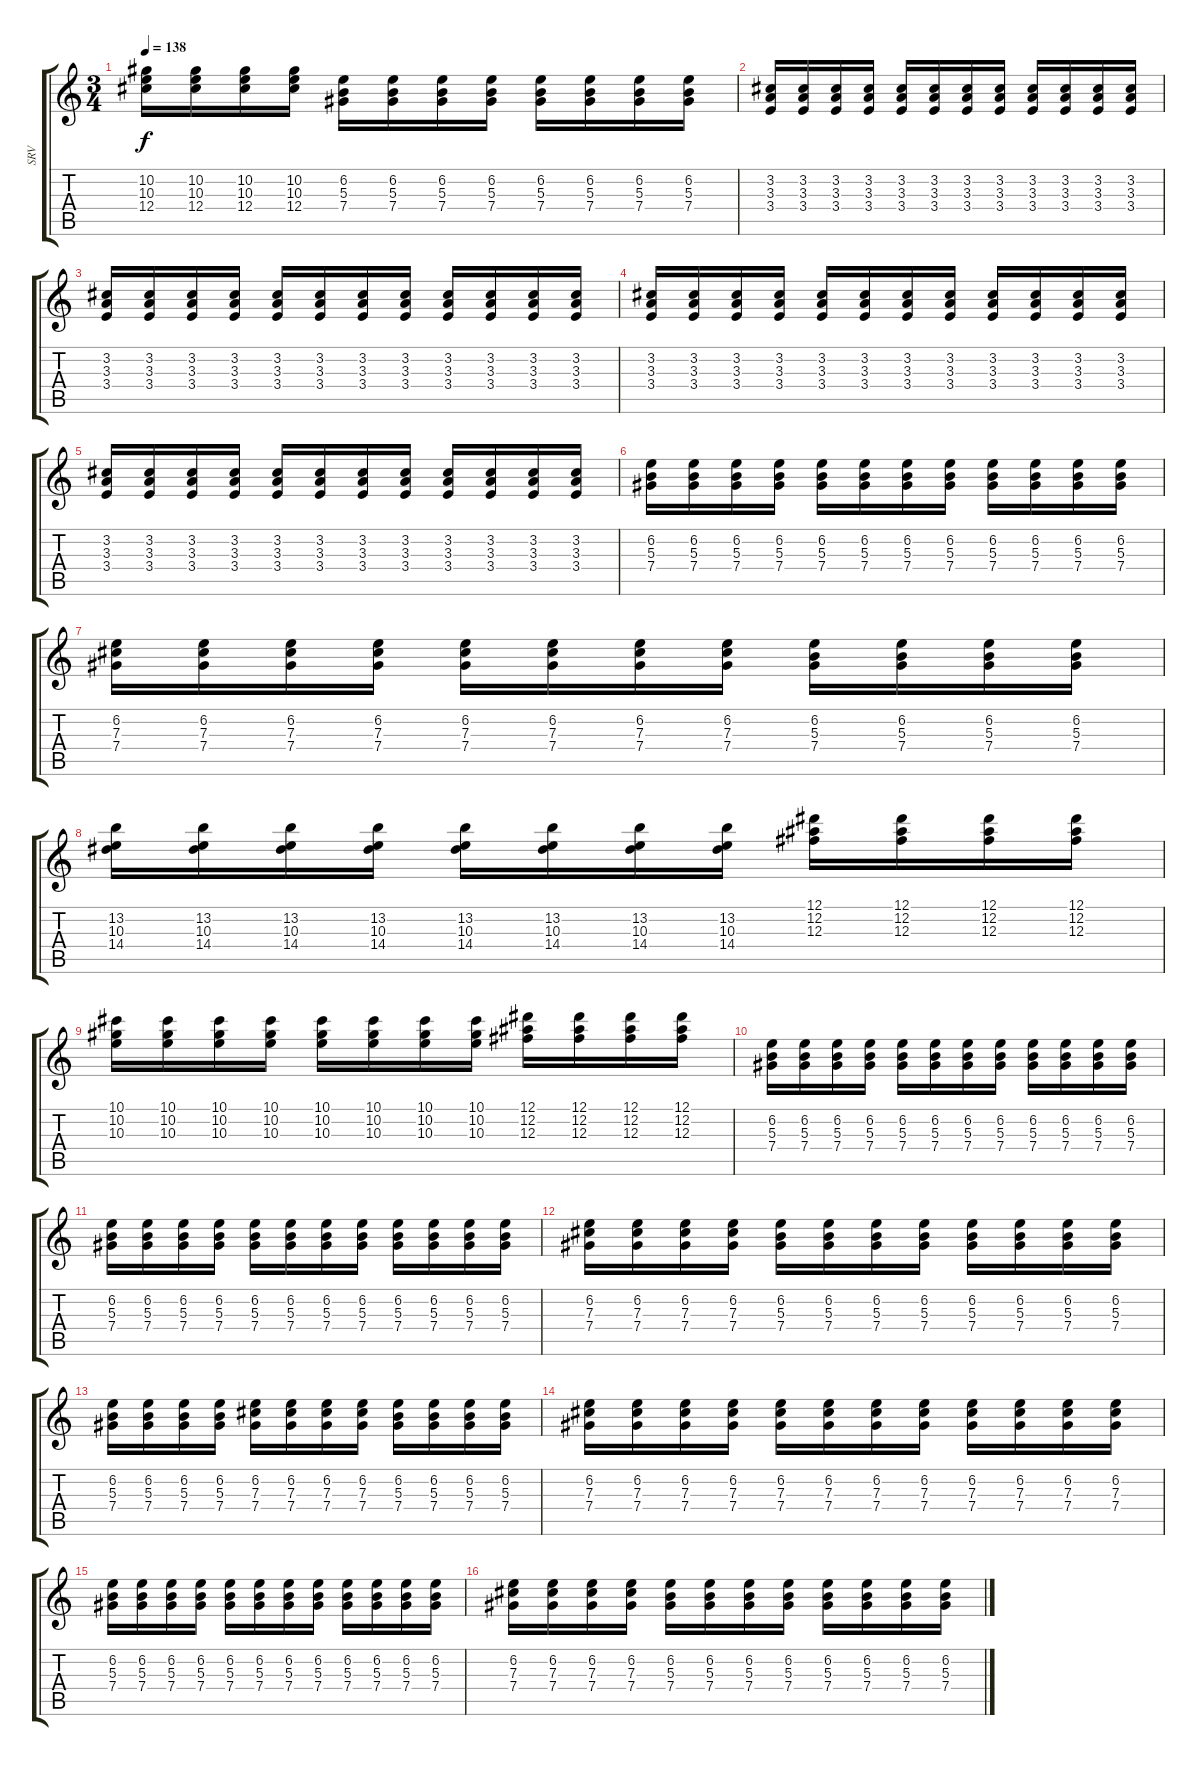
\track ("SRV" "SRV") {instrument electricguitarjazz}
\staff {score tabs}
\tuning (Eb4 Bb3 Gb3 Db3 Ab2 Eb2) {hide}
\ts (3 4)
\tempo 138
\clef g2
\ks c
(10.2 10.3 12.4).16{dy f} (10.2 10.3 12.4).16 (10.2 10.3 12.4).16 (10.2 10.3 12.4).16 (6.2 5.3 7.4).16 (6.2 5.3 7.4).16 (6.2 5.3 7.4).16 (6.2 5.3 7.4).16 (6.2 5.3 7.4).16 (6.2 5.3 7.4).16 (6.2 5.3 7.4).16 (6.2 5.3 7.4).16 |
(3.2 3.3 3.4).16 (3.2 3.3 3.4).16 (3.2 3.3 3.4).16 (3.2 3.3 3.4).16 (3.2 3.3 3.4).16 (3.2 3.3 3.4).16 (3.2 3.3 3.4).16 (3.2 3.3 3.4).16 (3.2 3.3 3.4).16 (3.2 3.3 3.4).16 (3.2 3.3 3.4).16 (3.2 3.3 3.4).16 |
(3.2 3.3 3.4).16 (3.2 3.3 3.4).16 (3.2 3.3 3.4).16 (3.2 3.3 3.4).16 (3.2 3.3 3.4).16 (3.2 3.3 3.4).16 (3.2 3.3 3.4).16 (3.2 3.3 3.4).16 (3.2 3.3 3.4).16 (3.2 3.3 3.4).16 (3.2 3.3 3.4).16 (3.2 3.3 3.4).16 |
(3.2 3.3 3.4).16 (3.2 3.3 3.4).16 (3.2 3.3 3.4).16 (3.2 3.3 3.4).16 (3.2 3.3 3.4).16 (3.2 3.3 3.4).16 (3.2 3.3 3.4).16 (3.2 3.3 3.4).16 (3.2 3.3 3.4).16 (3.2 3.3 3.4).16 (3.2 3.3 3.4).16 (3.2 3.3 3.4).16 |
(3.2 3.3 3.4).16 (3.2 3.3 3.4).16 (3.2 3.3 3.4).16 (3.2 3.3 3.4).16 (3.2 3.3 3.4).16 (3.2 3.3 3.4).16 (3.2 3.3 3.4).16 (3.2 3.3 3.4).16 (3.2 3.3 3.4).16 (3.2 3.3 3.4).16 (3.2 3.3 3.4).16 (3.2 3.3 3.4).16 |
(6.2 5.3 7.4).16 (6.2 5.3 7.4).16 (6.2 5.3 7.4).16 (6.2 5.3 7.4).16 (6.2 5.3 7.4).16 (6.2 5.3 7.4).16 (6.2 5.3 7.4).16 (6.2 5.3 7.4).16 (6.2 5.3 7.4).16 (6.2 5.3 7.4).16 (6.2 5.3 7.4).16 (6.2 5.3 7.4).16 |
(6.2 7.3 7.4).16 (6.2 7.3 7.4).16 (6.2 7.3 7.4).16 (6.2 7.3 7.4).16 (6.2 7.3 7.4).16 (6.2 7.3 7.4).16 (6.2 7.3 7.4).16 (6.2 7.3 7.4).16 (6.2 5.3 7.4).16 (6.2 5.3 7.4).16 (6.2 5.3 7.4).16 (6.2 5.3 7.4).16 |
(13.2 10.3 14.4).16 (13.2 10.3 14.4).16 (13.2 10.3 14.4).16 (13.2 10.3 14.4).16 (13.2 10.3 14.4).16 (13.2 10.3 14.4).16 (13.2 10.3 14.4).16 (13.2 10.3 14.4).16 (12.1 12.2 12.3).16 (12.1 12.2 12.3).16 (12.1 12.2 12.3).16 (12.1 12.2 12.3).16 |
(10.1 10.2 10.3).16 (10.1 10.2 10.3).16 (10.1 10.2 10.3).16 (10.1 10.2 10.3).16 (10.1 10.2 10.3).16 (10.1 10.2 10.3).16 (10.1 10.2 10.3).16 (10.1 10.2 10.3).16 (12.1 12.2 12.3).16 (12.1 12.2 12.3).16 (12.1 12.2 12.3).16 (12.1 12.2 12.3).16 |
(6.2 5.3 7.4).16 (6.2 5.3 7.4).16 (6.2 5.3 7.4).16 (6.2 5.3 7.4).16 (6.2 5.3 7.4).16 (6.2 5.3 7.4).16 (6.2 5.3 7.4).16 (6.2 5.3 7.4).16 (6.2 5.3 7.4).16 (6.2 5.3 7.4).16 (6.2 5.3 7.4).16 (6.2 5.3 7.4).16 |
(6.2 5.3 7.4).16 (6.2 5.3 7.4).16 (6.2 5.3 7.4).16 (6.2 5.3 7.4).16 (6.2 5.3 7.4).16 (6.2 5.3 7.4).16 (6.2 5.3 7.4).16 (6.2 5.3 7.4).16 (6.2 5.3 7.4).16 (6.2 5.3 7.4).16 (6.2 5.3 7.4).16 (6.2 5.3 7.4).16 |
(6.2 7.3 7.4).16 (6.2 7.3 7.4).16 (6.2 7.3 7.4).16 (6.2 7.3 7.4).16 (6.2 5.3 7.4).16 (6.2 5.3 7.4).16 (6.2 5.3 7.4).16 (6.2 5.3 7.4).16 (6.2 5.3 7.4).16 (6.2 5.3 7.4).16 (6.2 5.3 7.4).16 (6.2 5.3 7.4).16 |
(6.2 5.3 7.4).16 (6.2 5.3 7.4).16 (6.2 5.3 7.4).16 (6.2 5.3 7.4).16 (6.2 7.3 7.4).16 (6.2 7.3 7.4).16 (6.2 7.3 7.4).16 (6.2 7.3 7.4).16 (6.2 5.3 7.4).16 (6.2 5.3 7.4).16 (6.2 5.3 7.4).16 (6.2 5.3 7.4).16 |
(6.2 7.3 7.4).16 (6.2 7.3 7.4).16 (6.2 7.3 7.4).16 (6.2 7.3 7.4).16 (6.2 7.3 7.4).16 (6.2 7.3 7.4).16 (6.2 7.3 7.4).16 (6.2 7.3 7.4).16 (6.2 7.3 7.4).16 (6.2 7.3 7.4).16 (6.2 7.3 7.4).16 (6.2 7.3 7.4).16 |
(6.2 5.3 7.4).16 (6.2 5.3 7.4).16 (6.2 5.3 7.4).16 (6.2 5.3 7.4).16 (6.2 5.3 7.4).16 (6.2 5.3 7.4).16 (6.2 5.3 7.4).16 (6.2 5.3 7.4).16 (6.2 5.3 7.4).16 (6.2 5.3 7.4).16 (6.2 5.3 7.4).16 (6.2 5.3 7.4).16 |
(6.2 7.3 7.4).16 (6.2 7.3 7.4).16 (6.2 7.3 7.4).16 (6.2 7.3 7.4).16 (6.2 5.3 7.4).16 (6.2 5.3 7.4).16 (6.2 5.3 7.4).16 (6.2 5.3 7.4).16 (6.2 5.3 7.4).16 (6.2 5.3 7.4).16 (6.2 5.3 7.4).16 (6.2 5.3 7.4).16
